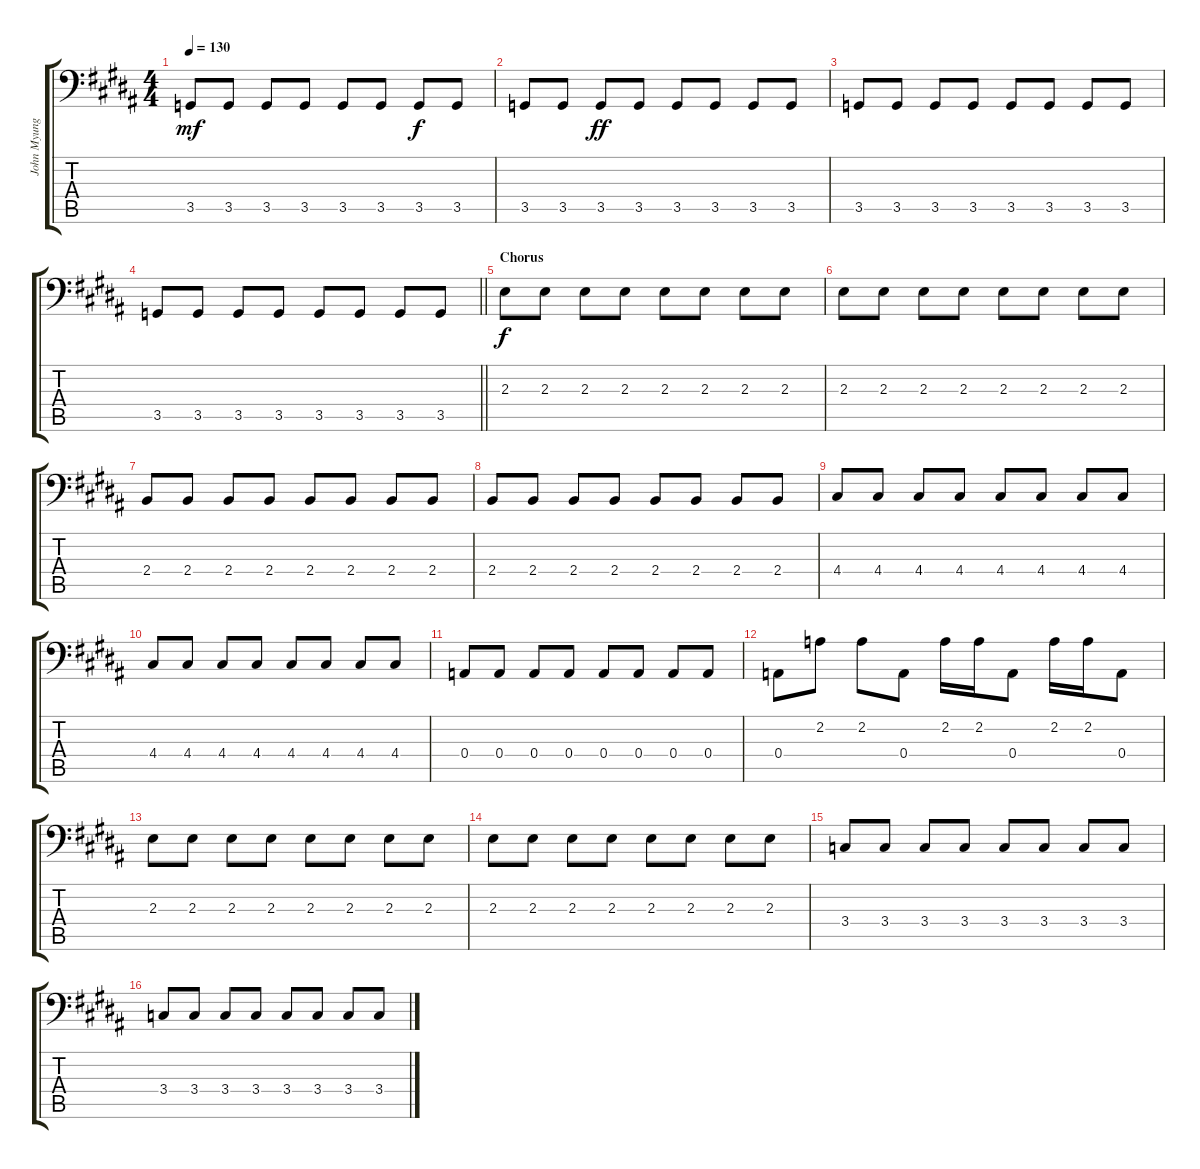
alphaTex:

\track ("John Myung" "John Myung") {instrument electricbassfinger}
\staff {score tabs}
\tuning (C3 G2 D2 A1 E1 B0) {hide}
\ts (4 4)
\tempo 130
\clef f4
\ks g#minor
3.5.8{dy mf} 3.5.8 3.5.8 3.5.8 3.5.8 3.5.8 3.5.8{dy f} 3.5.8 |
3.5.8 3.5.8 3.5.8{dy ff} 3.5.8 3.5.8 3.5.8 3.5.8 3.5.8 |
3.5.8 3.5.8 3.5.8 3.5.8 3.5.8 3.5.8 3.5.8 3.5.8 |
\barLineRight lightlight
3.5.8 3.5.8 3.5.8 3.5.8 3.5.8 3.5.8 3.5.8 3.5.8 |
\section ("" "Chorus")
2.3.8{dy f} 2.3.8 2.3.8 2.3.8 2.3.8 2.3.8 2.3.8 2.3.8 |
2.3.8 2.3.8 2.3.8 2.3.8 2.3.8 2.3.8 2.3.8 2.3.8 |
2.4.8 2.4.8 2.4.8 2.4.8 2.4.8 2.4.8 2.4.8 2.4.8 |
2.4.8 2.4.8 2.4.8 2.4.8 2.4.8 2.4.8 2.4.8 2.4.8 |
4.4.8 4.4.8 4.4.8 4.4.8 4.4.8 4.4.8 4.4.8 4.4.8 |
4.4.8 4.4.8 4.4.8 4.4.8 4.4.8 4.4.8 4.4.8 4.4.8 |
0.4.8 0.4.8 0.4.8 0.4.8 0.4.8 0.4.8 0.4.8 0.4.8 |
0.4.8 2.2.8 2.2.8 0.4.8 2.2.16 2.2.16 0.4.8 2.2.16 2.2.16 0.4.8 |
2.3.8 2.3.8 2.3.8 2.3.8 2.3.8 2.3.8 2.3.8 2.3.8 |
2.3.8 2.3.8 2.3.8 2.3.8 2.3.8 2.3.8 2.3.8 2.3.8 |
3.4.8 3.4.8 3.4.8 3.4.8 3.4.8 3.4.8 3.4.8 3.4.8 |
3.4.8 3.4.8 3.4.8 3.4.8 3.4.8 3.4.8 3.4.8 3.4.8
